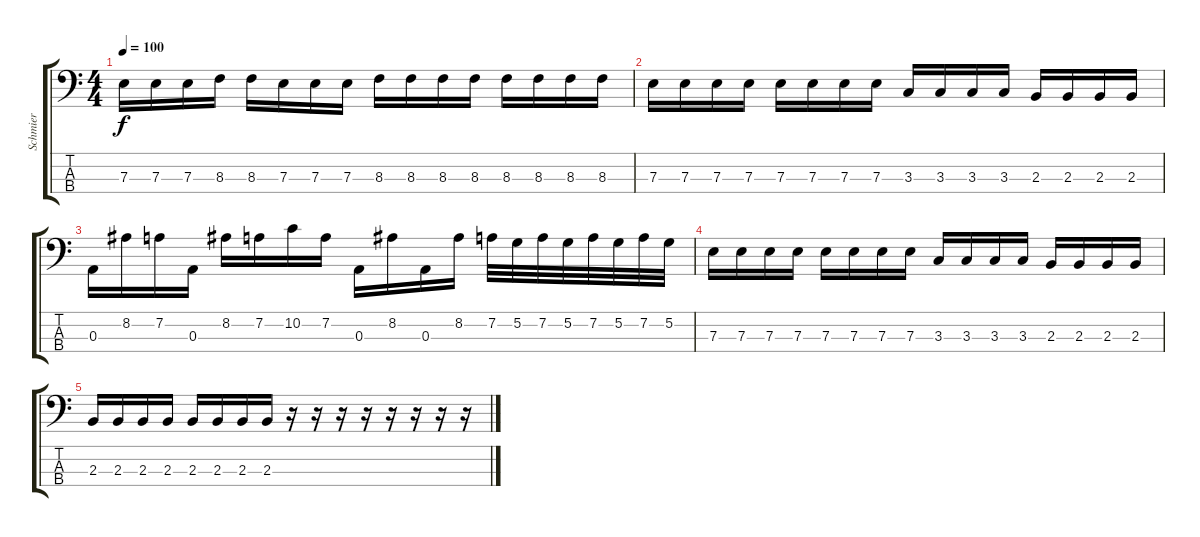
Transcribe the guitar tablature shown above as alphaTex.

\track ("Schmier" "Schmier") {instrument electricbasspick}
\staff {score tabs}
\tuning (G2 D2 A1 E1) {hide}
\ts (4 4)
\tempo 100
\clef f4
\ks c
7.3.16{dy f} 7.3.16 7.3.16 8.3.16 8.3.16 7.3.16 7.3.16 7.3.16 8.3.16 8.3.16 8.3.16 8.3.16 8.3.16 8.3.16 8.3.16 8.3.16 |
7.3.16 7.3.16 7.3.16 7.3.16 7.3.16 7.3.16 7.3.16 7.3.16 3.3.16 3.3.16 3.3.16 3.3.16 2.3.16 2.3.16 2.3.16 2.3.16 |
0.3.16 8.2.16 7.2.16 0.3.16 8.2.16 7.2.16 10.2.16 7.2.16 0.3.16 8.2.16 0.3.16 8.2.16 7.2.32 5.2.32 7.2.32 5.2.32 7.2.32 5.2.32 7.2.32 5.2.32 |
7.3.16 7.3.16 7.3.16 7.3.16 7.3.16 7.3.16 7.3.16 7.3.16 3.3.16 3.3.16 3.3.16 3.3.16 2.3.16 2.3.16 2.3.16 2.3.16 |
2.3.16 2.3.16 2.3.16 2.3.16 2.3.16 2.3.16 2.3.16 2.3.16 r.16 r.16 r.16 r.16 r.16 r.16 r.16 r.16
